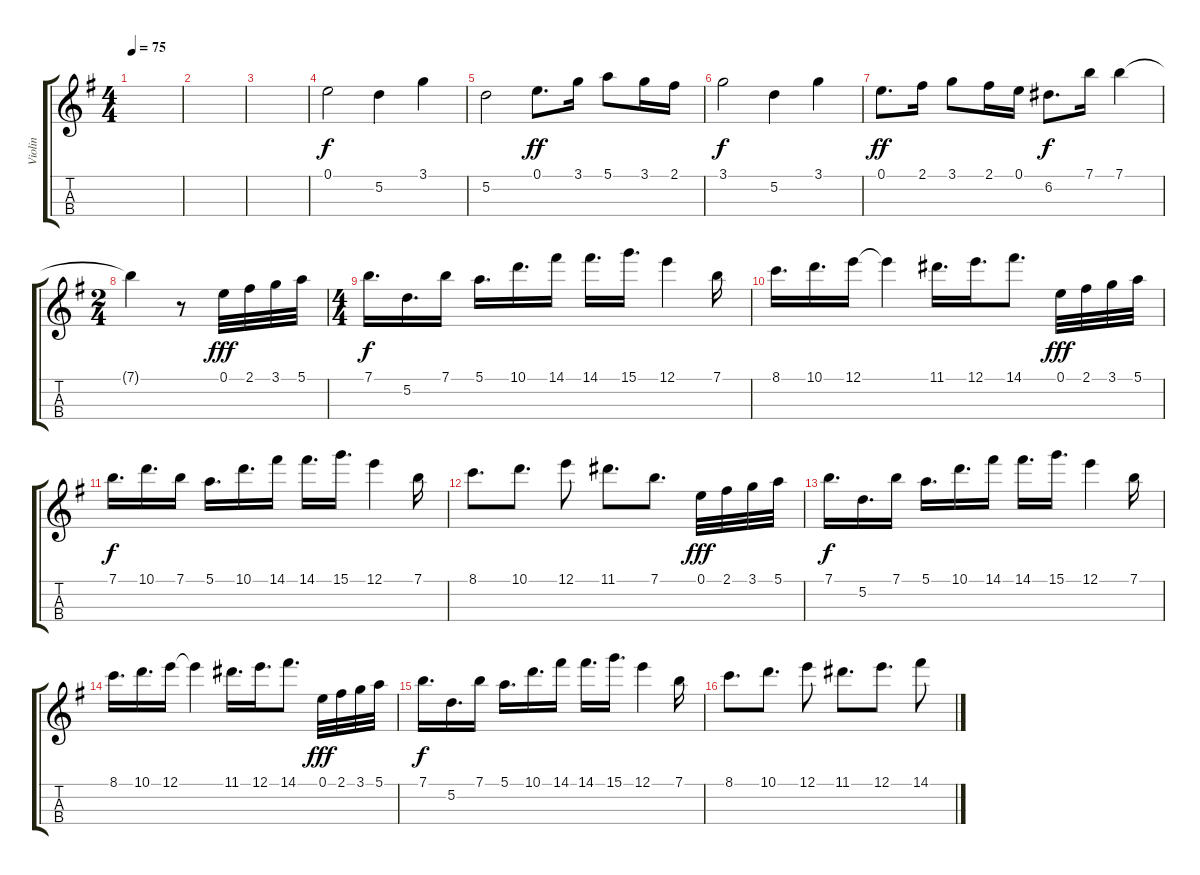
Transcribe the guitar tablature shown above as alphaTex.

\track ("Violin" "Violin") {instrument violin}
\staff {score tabs}
\tuning (E5 A4 D4 G3) {hide}
\ts (4 4)
\tempo 75
\clef g2
\ks g
|
|
|
0.1.2 5.2.4 3.1.4 |
5.2.2 0.1.8{d dy ff} 3.1.16 5.1.8 3.1.16 2.1.16 |
3.1.2{dy f} 5.2.4 3.1.4 |
0.1.8{d dy ff} 2.1.16 3.1.8 2.1.16 0.1.16 6.2.8{d dy f} 7.1.16 7.1.4 |
\ts (2 4)
7.1{t}.4 r.8 0.1.32{dy fff} 2.1.32 3.1.32 5.1.32 |
\ts (4 4)
7.1.16{d dy f} 5.2.16{d} 7.1.16 5.1.16{d} 10.1.16{d} 14.1.16 14.1.16{d} 15.1.16{d} 12.1.4 7.1.16 |
8.1.16{d} 10.1.16{d} 12.1.16 12.1{t}.4 11.1.16{d} 12.1.16{d} 14.1.8{d} 0.1.32{dy fff} 2.1.32 3.1.32 5.1.32 |
7.1.16{d dy f} 10.1.16{d} 7.1.16 5.1.16{d} 10.1.16{d} 14.1.16 14.1.16{d} 15.1.16{d} 12.1.4 7.1.16 |
8.1.8{d} 10.1.8{d} 12.1.8 11.1.8{d} 7.1.8{d} 0.1.32{dy fff} 2.1.32 3.1.32 5.1.32 |
7.1.16{d dy f} 5.2.16{d} 7.1.16 5.1.16{d} 10.1.16{d} 14.1.16 14.1.16{d} 15.1.16{d} 12.1.4 7.1.16 |
8.1.16{d} 10.1.16{d} 12.1.16 12.1{t}.4 11.1.16{d} 12.1.16{d} 14.1.8{d} 0.1.32{dy fff} 2.1.32 3.1.32 5.1.32 |
7.1.16{d dy f} 5.2.16{d} 7.1.16 5.1.16{d} 10.1.16{d} 14.1.16 14.1.16{d} 15.1.16{d} 12.1.4 7.1.16 |
8.1.8{d} 10.1.8{d} 12.1.8 11.1.8{d} 12.1.8{d} 14.1.8
